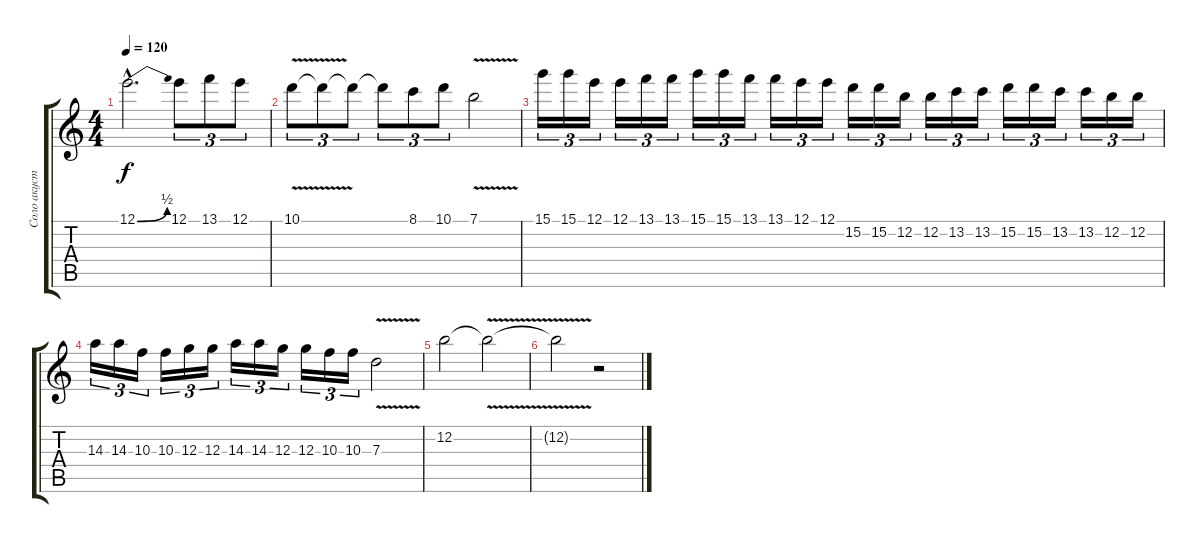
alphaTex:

\track ("Соло акустика" "Соло акуст") {instrument acousticguitarsteel}
\staff {score tabs}
\tuning (E4 B3 G3 D3 A2 E2) {hide}
\ts (4 4)
\tempo 120
\clef g2
\ks c
12.1{be (bend 0 0 60 2) hac}.2{d dy f} 12.1.8{tu (3 2)} 13.1.8{tu (3 2)} 12.1.8{tu (3 2)} |
10.1{v}.8{tu (3 2)} 10.1{t}.8{tu (3 2)} 10.1{t}.8{tu (3 2)} 10.1{t}.8{tu (3 2)} 8.1.8{tu (3 2)} 10.1.8{tu (3 2)} 7.1{v}.2 |
15.1.16{tu (3 2)} 15.1.16{tu (3 2)} 12.1.16{tu (3 2)} 12.1.16{tu (3 2)} 13.1.16{tu (3 2)} 13.1.16{tu (3 2)} 15.1.16{tu (3 2)} 15.1.16{tu (3 2)} 13.1.16{tu (3 2)} 13.1.16{tu (3 2)} 12.1.16{tu (3 2)} 12.1.16{tu (3 2)} 15.2.16{tu (3 2)} 15.2.16{tu (3 2)} 12.2.16{tu (3 2)} 12.2.16{tu (3 2)} 13.2.16{tu (3 2)} 13.2.16{tu (3 2)} 15.2.16{tu (3 2)} 15.2.16{tu (3 2)} 13.2.16{tu (3 2)} 13.2.16{tu (3 2)} 12.2.16{tu (3 2)} 12.2.16{tu (3 2)} |
14.3.16{tu (3 2)} 14.3.16{tu (3 2)} 10.3.16{tu (3 2)} 10.3.16{tu (3 2)} 12.3.16{tu (3 2)} 12.3.16{tu (3 2)} 14.3.16{tu (3 2)} 14.3.16{tu (3 2)} 12.3.16{tu (3 2)} 12.3.16{tu (3 2)} 10.3.16{tu (3 2)} 10.3.16{tu (3 2)} 7.3{v}.2 |
12.2.2 12.2{v t}.2 |
12.2{t}.2 r.2
